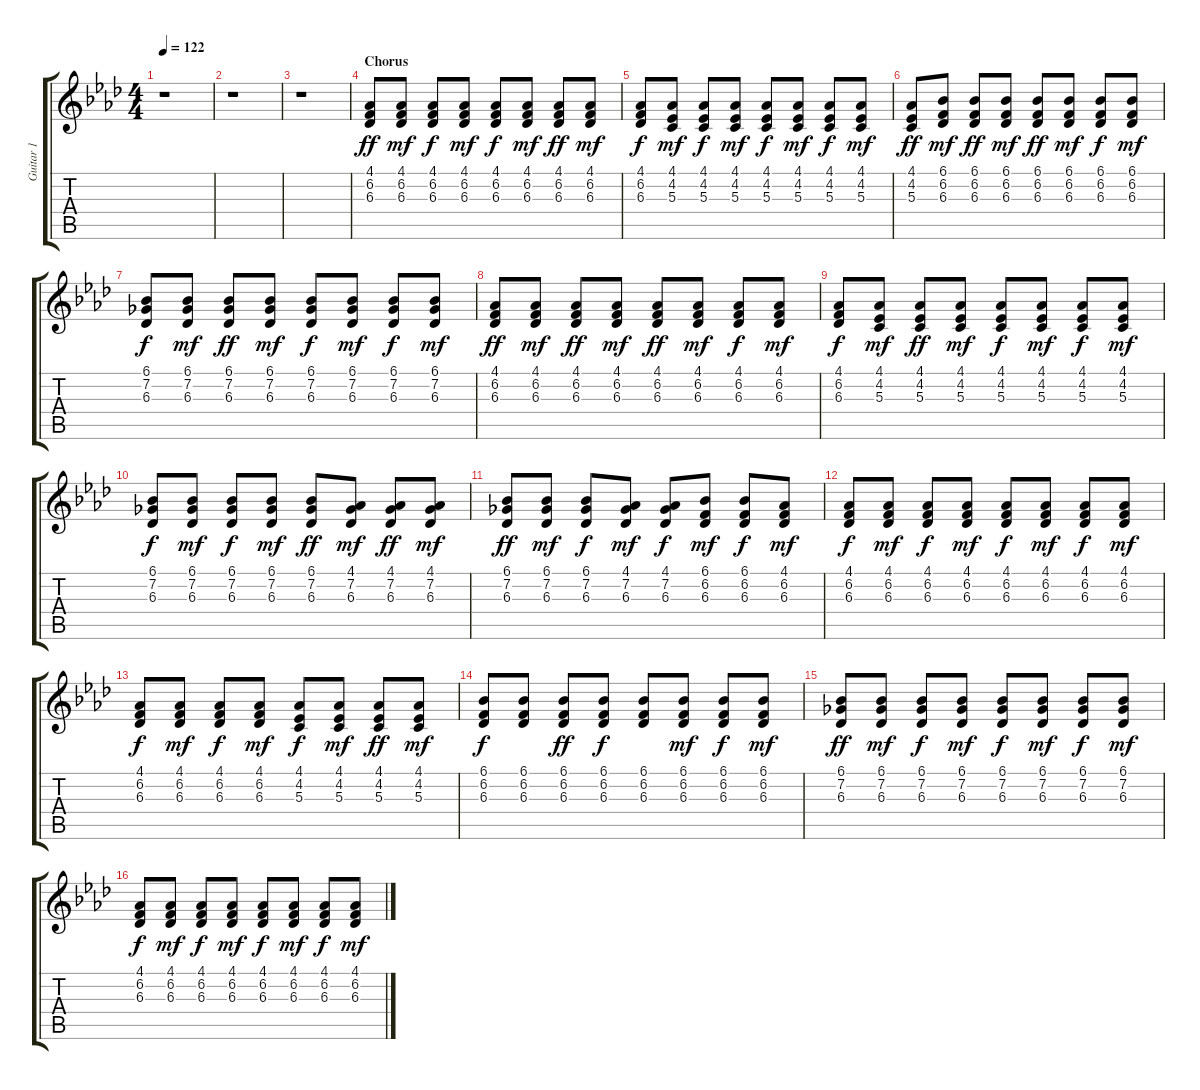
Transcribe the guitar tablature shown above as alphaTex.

\track ("Guitar 1" "Guitar 1") {instrument lead1square}
\staff {score tabs}
\tuning (E4 B3 G3 D3 A2 E2) {hide}
\ts (4 4)
\tempo 122
\clef g2
\ks ab
r.1{dy mf} |
r.1 |
r.1 |
\section ("" "Chorus")
(4.1 6.2 6.3).8{dy ff} (4.1 6.2 6.3).8{dy mf} (4.1 6.2 6.3).8{dy f} (4.1 6.2 6.3).8{dy mf} (4.1 6.2 6.3).8{dy f} (4.1 6.2 6.3).8{dy mf} (4.1 6.2 6.3).8{dy ff} (4.1 6.2 6.3).8{dy mf} |
(4.1 6.2 6.3).8{dy f} (4.1 4.2 5.3).8{dy mf} (4.1 4.2 5.3).8{dy f} (4.1 4.2 5.3).8{dy mf} (4.1 4.2 5.3).8{dy f} (4.1 4.2 5.3).8{dy mf} (4.1 4.2 5.3).8{dy f} (4.1 4.2 5.3).8{dy mf} |
(4.1 4.2 5.3).8{dy ff} (6.1 6.2 6.3).8{dy mf} (6.1 6.2 6.3).8{dy ff} (6.1 6.2 6.3).8{dy mf} (6.1 6.2 6.3).8{dy ff} (6.1 6.2 6.3).8{dy mf} (6.1 6.2 6.3).8{dy f} (6.1 6.2 6.3).8{dy mf} |
(6.1 7.2 6.3).8{dy f} (6.1 7.2 6.3).8{dy mf} (6.1 7.2 6.3).8{dy ff} (6.1 7.2 6.3).8{dy mf} (6.1 7.2 6.3).8{dy f} (6.1 7.2 6.3).8{dy mf} (6.1 7.2 6.3).8{dy f} (6.1 7.2 6.3).8{dy mf} |
(4.1 6.2 6.3).8{dy ff} (4.1 6.2 6.3).8{dy mf} (4.1 6.2 6.3).8{dy ff} (4.1 6.2 6.3).8{dy mf} (4.1 6.2 6.3).8{dy ff} (4.1 6.2 6.3).8{dy mf} (4.1 6.2 6.3).8{dy f} (4.1 6.2 6.3).8{dy mf} |
(4.1 6.2 6.3).8{dy f} (4.1 4.2 5.3).8{dy mf} (4.1 4.2 5.3).8{dy ff} (4.1 4.2 5.3).8{dy mf} (4.1 4.2 5.3).8{dy f} (4.1 4.2 5.3).8{dy mf} (4.1 4.2 5.3).8{dy f} (4.1 4.2 5.3).8{dy mf} |
(6.1 7.2 6.3).8{dy f} (6.1 7.2 6.3).8{dy mf} (6.1 7.2 6.3).8{dy f} (6.1 7.2 6.3).8{dy mf} (6.1 7.2 6.3).8{dy ff} (4.1 7.2 6.3).8{dy mf} (4.1 7.2 6.3).8{dy ff} (4.1 7.2 6.3).8{dy mf} |
(6.1 7.2 6.3).8{dy ff} (6.1 7.2 6.3).8{dy mf} (6.1 7.2 6.3).8{dy f} (4.1 7.2 6.3).8{dy mf} (4.1 7.2 6.3).8{dy f} (6.1 6.2 6.3).8{dy mf} (6.1 6.2 6.3).8{dy f} (4.1 6.2 6.3).8{dy mf} |
(4.1 6.2 6.3).8{dy f} (4.1 6.2 6.3).8{dy mf} (4.1 6.2 6.3).8{dy f} (4.1 6.2 6.3).8{dy mf} (4.1 6.2 6.3).8{dy f} (4.1 6.2 6.3).8{dy mf} (4.1 6.2 6.3).8{dy f} (4.1 6.2 6.3).8{dy mf} |
(4.1 6.2 6.3).8{dy f} (4.1 6.2 6.3).8{dy mf} (4.1 6.2 6.3).8{dy f} (4.1 6.2 6.3).8{dy mf} (4.1 4.2 5.3).8{dy f} (4.1 4.2 5.3).8{dy mf} (4.1 4.2 5.3).8{dy ff} (4.1 4.2 5.3).8{dy mf} |
(6.1 6.2 6.3).8{dy f} (6.1 6.2 6.3).8 (6.1 6.2 6.3).8{dy ff} (6.1 6.2 6.3).8{dy f} (6.1 6.2 6.3).8 (6.1 6.2 6.3).8{dy mf} (6.1 6.2 6.3).8{dy f} (6.1 6.2 6.3).8{dy mf} |
(6.1 7.2 6.3).8{dy ff} (6.1 7.2 6.3).8{dy mf} (6.1 7.2 6.3).8{dy f} (6.1 7.2 6.3).8{dy mf} (6.1 7.2 6.3).8{dy f} (6.1 7.2 6.3).8{dy mf} (6.1 7.2 6.3).8{dy f} (6.1 7.2 6.3).8{dy mf} |
(4.1 6.2 6.3).8{dy f} (4.1 6.2 6.3).8{dy mf} (4.1 6.2 6.3).8{dy f} (4.1 6.2 6.3).8{dy mf} (4.1 6.2 6.3).8{dy f} (4.1 6.2 6.3).8{dy mf} (4.1 6.2 6.3).8{dy f} (4.1 6.2 6.3).8{dy mf}
